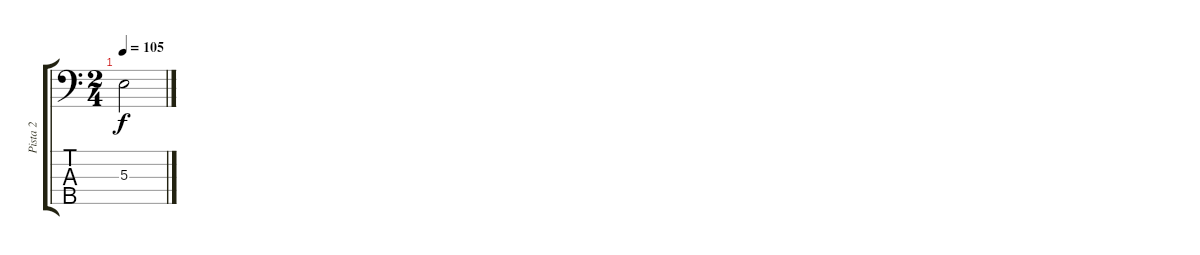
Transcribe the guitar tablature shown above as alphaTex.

\track ("Pista 2" "Pista 2") {instrument slapbass1}
\staff {score tabs}
\tuning (Ab2 E2 B1 Gb1 B0) {hide}
\ts (2 4)
\tempo 105
\clef f4
\ks c
5.3{t}.2{dy f}
